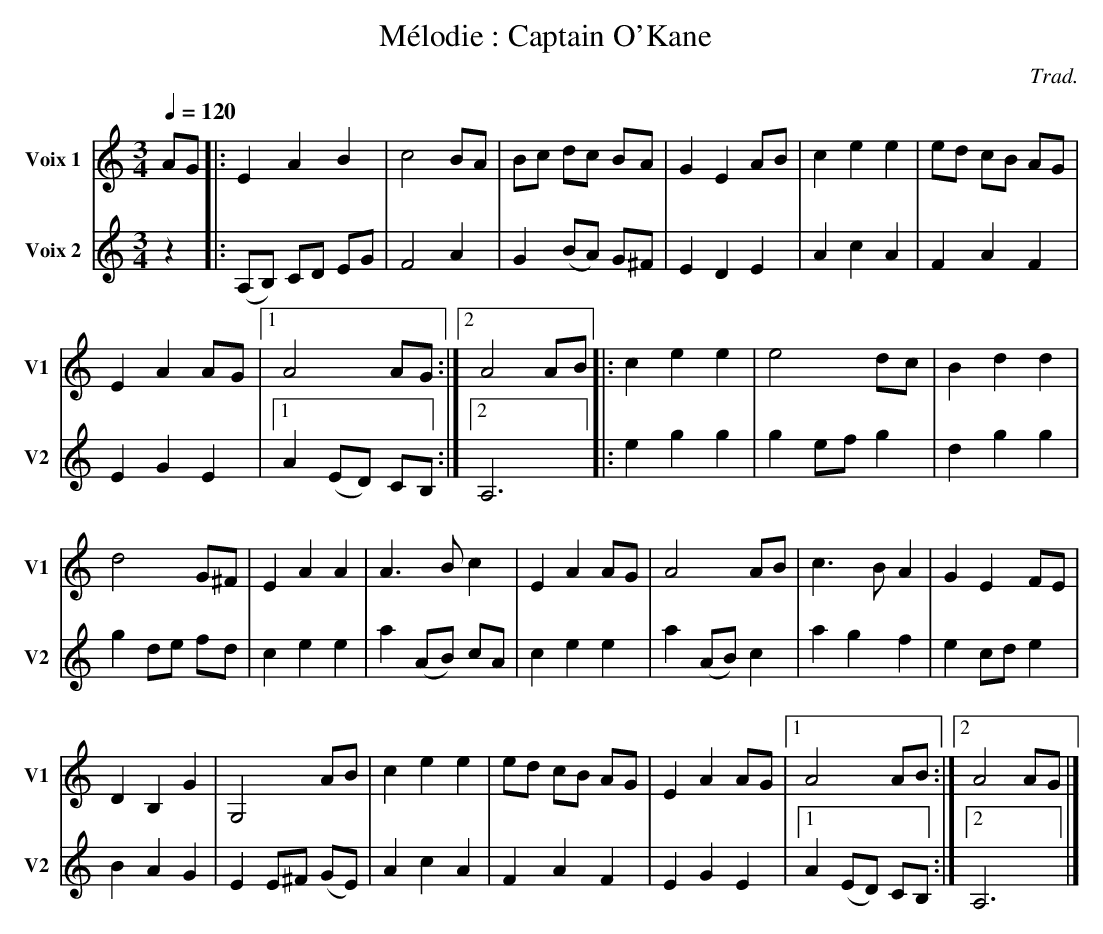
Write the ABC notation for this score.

X:1
T:Mélodie : Captain O'Kane
C:Trad.
V:1 clef=treble name="Voix 1" sname="V1"
V:2 clef=treble name="Voix 2" sname="V2"
Q:1/4=120
M:3/4
L:1/8
K:C
V:1
AG |: E2 A2 B2 | c4 BA | Bc dc BA | G2 E2 AB | c2 e2 e2 | ed cB AG |
E2 A2 AG |1 A4 AG :|2 A4 AB |: c2 e2 e2 | e4 dc | B2 d2 d2 |
d4 G^F | E2 A2 A2 | A3 B c2 | E2 A2 AG | A4 AB | c3 B A2 | G2 E2 FE |
D2 B,2 G2 | G,4 AB | c2 e2 e2 | ed cB AG | E2 A2 AG |1 A4 AB :|2 A4 AG |]
V:2
L:1/4
z |: (A,/B,/) C/D/ E/G/ | F2 A | G (B/A/) G/^F/ | E D E | A c A | F A F | E G E |1 A (E/D/) C/B,/ :|2 A,3 |:\
e g g | g e/f/ g | d g g | g d/e/ f/d/ | c e e | a (A/B/) c/A/ | c e e | a (A/B/) c |\
a g f | e c/d/ e | B A G | E E/^F/ (G/E/) | A c A | F A F | E G E |1\
A (E/D/) C/B,/ :|2 A,3 |]
